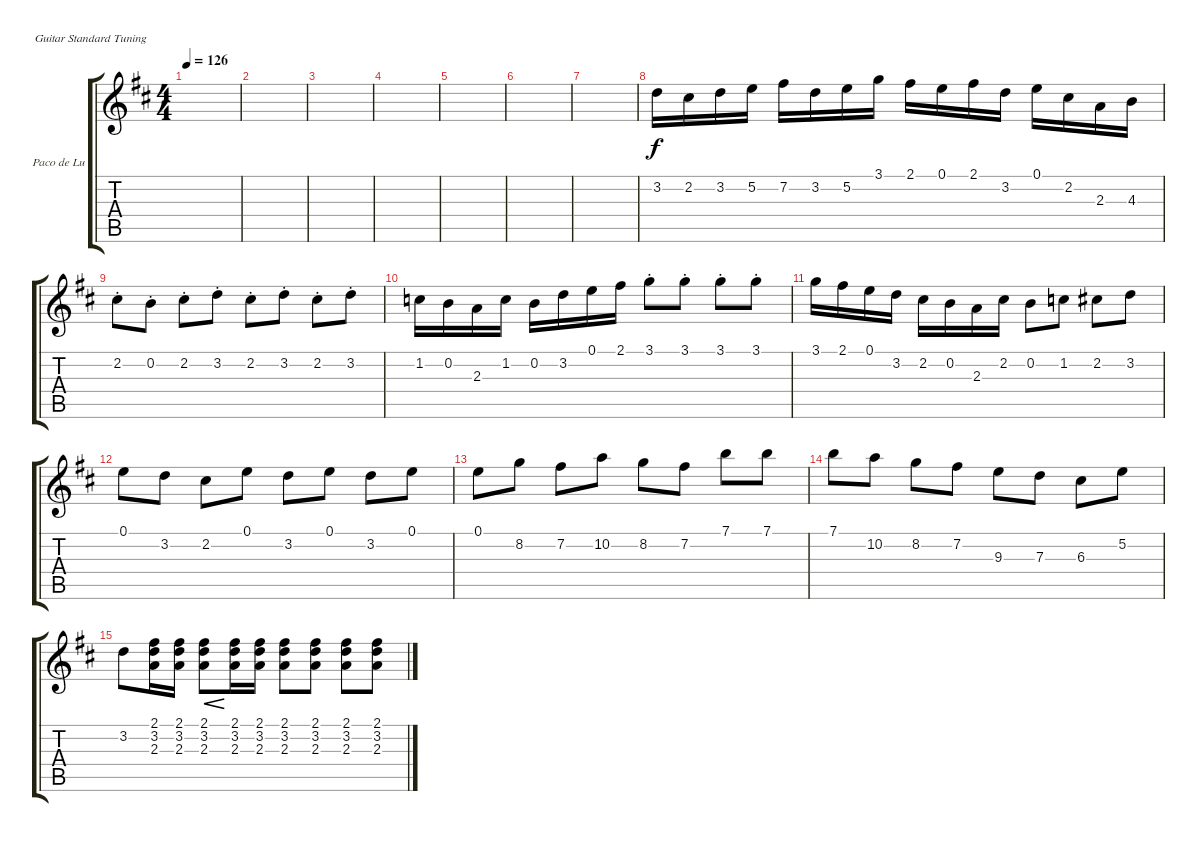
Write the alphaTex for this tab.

\bracketExtendMode groupsimilarinstruments
\firstSystemTrackNameOrientation horizontal
\otherSystemsTrackNameOrientation horizontal
\track ("Paco de Lucía" "Paco de Lu") {instrument acousticguitarnylon}
\staff {score tabs}
\tuning (E4 B3 G3 D3 A2 E2)
\ts (4 4)
\tempo 126
\clef g2
\ks d
|
|
|
|
|
|
|
3.2.16 2.2.16 3.2.16 5.2.16 7.2.16 3.2.16 5.2.16 3.1.16 2.1.16 0.1.16 2.1.16 3.2.16 0.1.16 2.2.16 2.3.16 4.3.16 |
2.2{st}.8 0.2{st}.8 2.2{st}.8 3.2{st}.8 2.2{st}.8 3.2{st}.8 2.2{st}.8 3.2{st}.8 |
1.2.16 0.2.16 2.3.16 1.2.16 0.2.16 3.2.16 0.1.16 2.1.16 3.1{st}.8 3.1{st}.8 3.1{st}.8 3.1{st}.8 |
3.1.16 2.1.16 0.1.16 3.2.16 2.2.16 0.2.16 2.3.16 2.2.16 0.2.8 1.2.8 2.2.8 3.2.8 |
0.1.8 3.2.8 2.2.8 0.1.8 3.2.8 0.1.8 3.2.8 0.1.8 |
0.1.8 8.2.8 7.2.8 10.2.8 8.2.8 7.2.8 7.1.8 7.1.8 |
7.1.8 10.2.8 8.2.8 7.2.8 9.3.8 7.3.8 6.3.8 5.2.8 |
3.2.8 (2.1 3.2 2.3).16 (2.1 3.2 2.3).16 (2.1 3.2 2.3).8{cre} (2.1 3.2 2.3).16 (2.1 3.2 2.3).16 (2.1 3.2 2.3).8 (2.1 3.2 2.3).8 (2.1 3.2 2.3).8 (2.1 3.2 2.3).8
